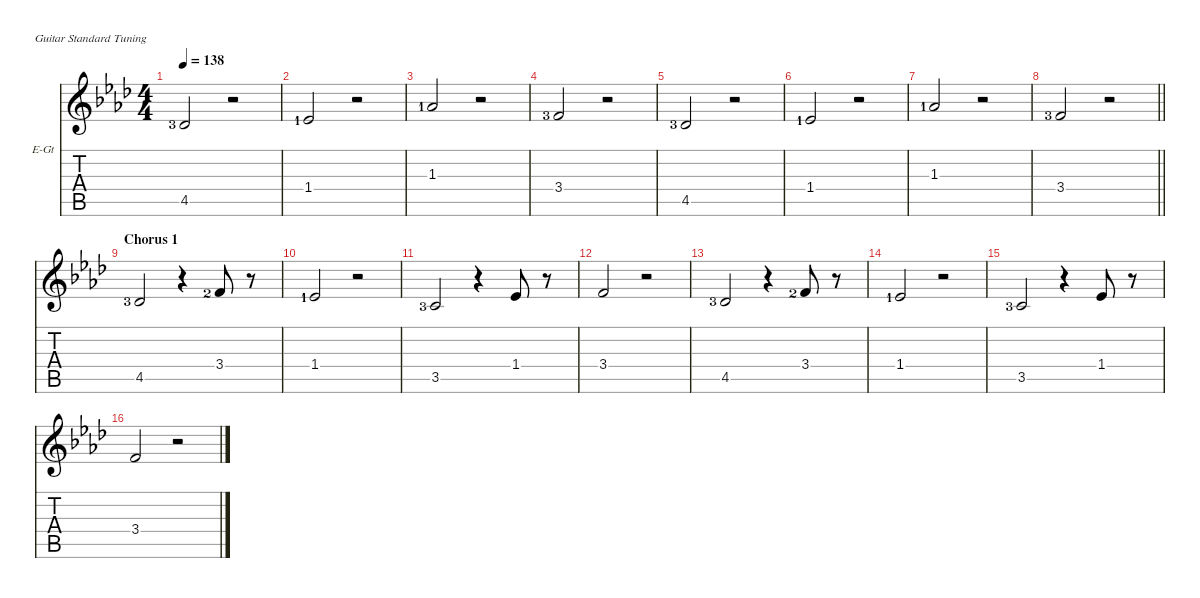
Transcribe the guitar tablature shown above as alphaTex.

\defaultSystemsLayout 4
\hideDynamics
\bracketExtendMode nobrackets
\firstSystemTrackNameOrientation horizontal
\otherSystemsTrackNameOrientation horizontal
\track ("basic riff 02 UNUSED" "E-Gt") {instrument electricguitarclean}
\staff {score tabs}
\tuning (E4 B3 G3 D3 A2 E2)
\ts (4 4)
\tempo 138
\clef g2
\scale
0.25
\ks ab
4.5{lf 4 acc b}.2{dy mf} r.2 |
\scale
0.25 1.4{lf 2 acc b}.2 r.2 |
\scale
0.25 1.3{lf 2 acc b}.2 r.2 |
\scale
0.25 3.4{lf 4 acc forcenatural}.2 r.2 |
\scale
0.25 4.5{lf 4 acc b}.2 r.2 |
\scale
0.25 1.4{lf 2 acc b}.2 r.2 |
\scale
0.25 1.3{lf 2 acc b}.2 r.2 |
\scale
0.25
\barLineRight lightlight
3.4{lf 4 acc forcenatural}.2 r.2 |
\section ("" "Chorus 1")
\scale
0.25 4.5{lf 4 acc b}.2 r.4 3.4{lf 3 acc forcenatural}.8 r.8 |
\scale
0.25 1.4{lf 2 acc b}.2 r.2 |
\scale
0.25 3.5{lf 4 acc forcenatural}.2 r.4 1.4{acc b}.8 r.8 |
\scale
0.25 3.4{acc forcenatural}.2 r.2 |
\scale
0.25 4.5{lf 4 acc b}.2 r.4 3.4{lf 3 acc forcenatural}.8 r.8 |
\scale
0.25 1.4{lf 2 acc b}.2 r.2 |
\scale
0.25 3.5{lf 4 acc forcenatural}.2 r.4 1.4{acc b}.8 r.8 |
\scale
0.25 3.4{acc forcenatural}.2 r.2
